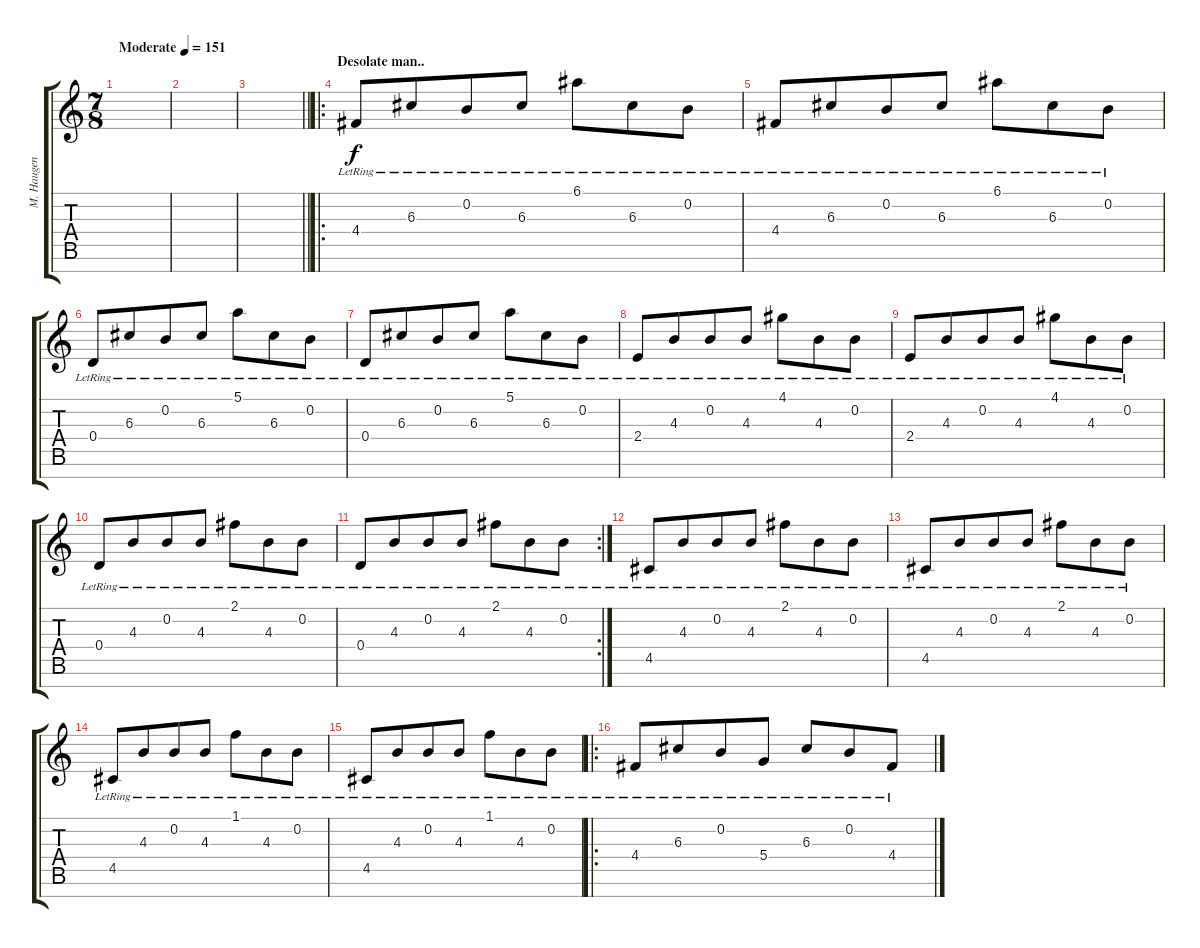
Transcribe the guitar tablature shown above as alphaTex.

\track ("M. Haugen" "M. Haugen") {instrument distortionguitar}
\staff {score tabs}
\tuning (E4 B3 G3 D3 A2 E2 B1) {hide}
\ts (7 8)
\tempo (151 "Moderate")
\clef g2
\ks c
|
|
\barLineRight lightlight
|
\ro
\section ("" "Desolate man..")
4.4{lr}.8 6.3{lr}.8 0.2{lr}.8 6.3{lr}.8 6.1{lr}.8 6.3{lr}.8 0.2{lr}.8 |
4.4{lr}.8 6.3{lr}.8 0.2{lr}.8 6.3{lr}.8 6.1{lr}.8 6.3{lr}.8 0.2{lr}.8 |
0.4{lr}.8 6.3{lr}.8 0.2{lr}.8 6.3{lr}.8 5.1{lr}.8 6.3{lr}.8 0.2{lr}.8 |
0.4{lr}.8 6.3{lr}.8 0.2{lr}.8 6.3{lr}.8 5.1{lr}.8 6.3{lr}.8 0.2{lr}.8 |
2.4{lr}.8 4.3{lr}.8 0.2{lr}.8 4.3{lr}.8 4.1{lr}.8 4.3{lr}.8 0.2{lr}.8 |
2.4{lr}.8 4.3{lr}.8 0.2{lr}.8 4.3{lr}.8 4.1{lr}.8 4.3{lr}.8 0.2{lr}.8 |
0.4{lr}.8 4.3{lr}.8 0.2{lr}.8 4.3{lr}.8 2.1{lr}.8 4.3{lr}.8 0.2{lr}.8 |
\rc 2
0.4{lr}.8 4.3{lr}.8 0.2{lr}.8 4.3{lr}.8 2.1{lr}.8 4.3{lr}.8 0.2{lr}.8 |
4.5{lr}.8 4.3{lr}.8 0.2{lr}.8 4.3{lr}.8 2.1{lr}.8 4.3{lr}.8 0.2{lr}.8 |
4.5{lr}.8 4.3{lr}.8 0.2{lr}.8 4.3{lr}.8 2.1{lr}.8 4.3{lr}.8 0.2{lr}.8 |
4.5{lr}.8 4.3{lr}.8 0.2{lr}.8 4.3{lr}.8 1.1{lr}.8 4.3{lr}.8 0.2{lr}.8 |
4.5{lr}.8 4.3{lr}.8 0.2{lr}.8 4.3{lr}.8 1.1{lr}.8 4.3{lr}.8 0.2{lr}.8 |
\ro
4.4{lr}.8 6.3{lr}.8 0.2{lr}.8 5.4{lr}.8 6.3{lr}.8 0.2{lr}.8 4.4{lr}.8
